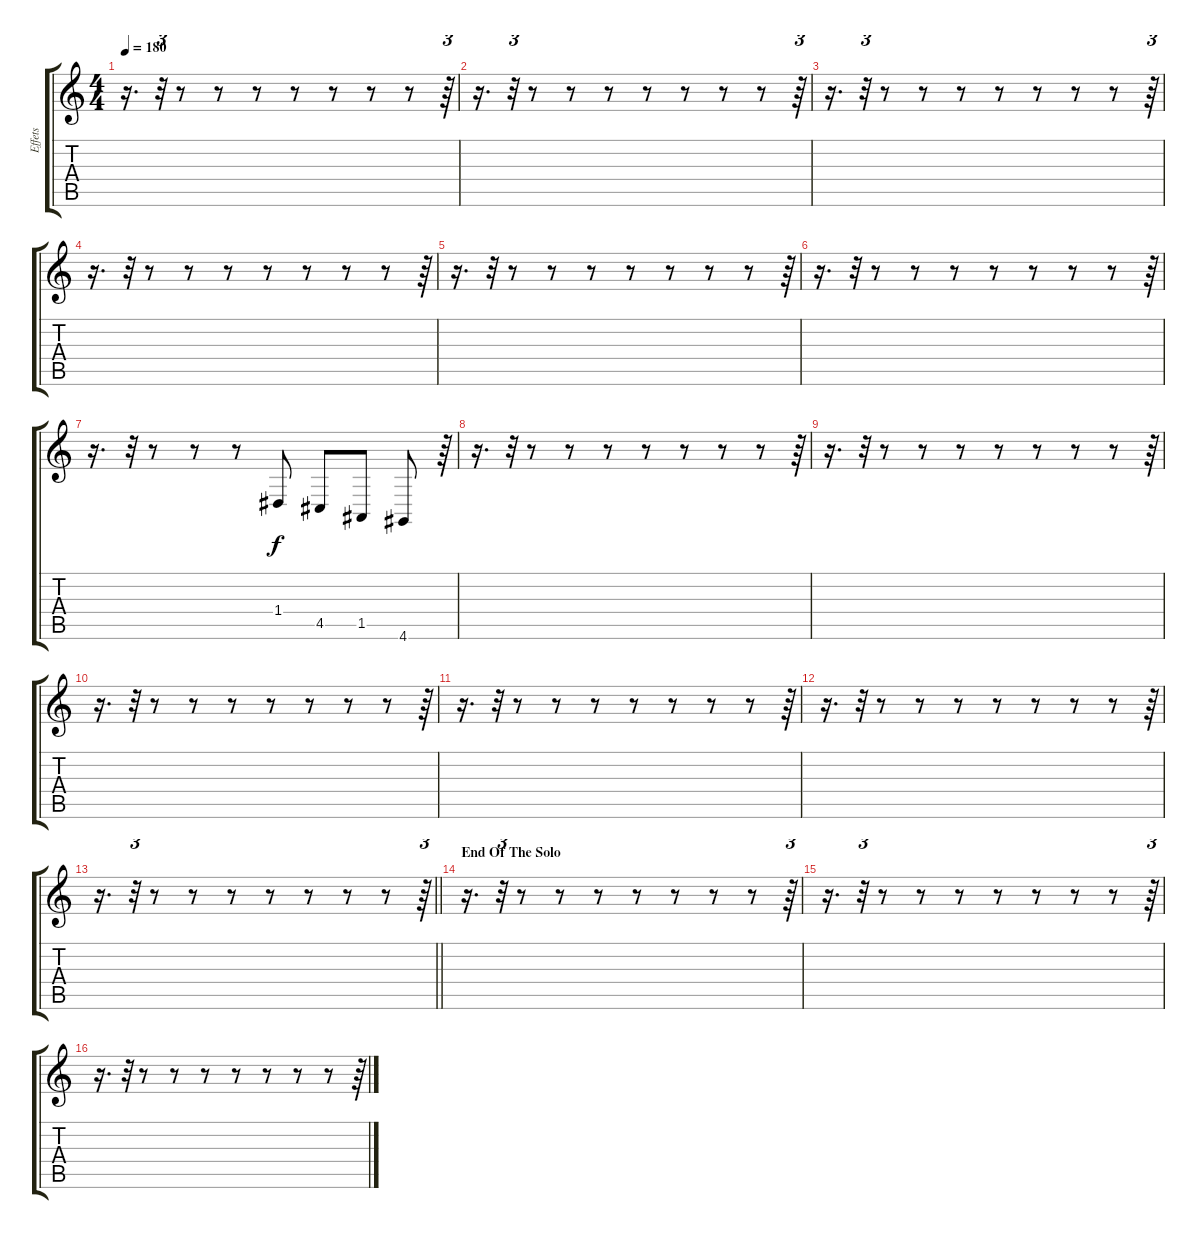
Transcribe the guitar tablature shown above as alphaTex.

\track ("Effets" "Effets") {instrument fx3crystal}
\staff {score tabs}
\tuning (E4 B3 G3 D3 A2 E2) {hide}
\ts (4 4)
\tempo 180
\clef g2
\ks c
r.16{d dy f} r.32{tu (3 2)} r.8 r.8 r.8 r.8 r.8 r.8 r.8 r.64{tu (3 2)} |
r.16{d} r.32{tu (3 2)} r.8 r.8 r.8 r.8 r.8 r.8 r.8 r.64{tu (3 2)} |
r.16{d} r.32{tu (3 2)} r.8 r.8 r.8 r.8 r.8 r.8 r.8 r.64{tu (3 2)} |
r.16{d} r.32{tu (3 2)} r.8 r.8 r.8 r.8 r.8 r.8 r.8 r.64{tu (3 2)} |
r.16{d} r.32{tu (3 2)} r.8 r.8 r.8 r.8 r.8 r.8 r.8 r.64{tu (3 2)} |
r.16{d} r.32{tu (3 2)} r.8 r.8 r.8 r.8 r.8 r.8 r.8 r.64{tu (3 2)} |
r.16{d} r.32{tu (3 2)} r.8 r.8 r.8 1.4.8 4.5.8 1.5.8 4.6.8 r.64{tu (3 2)} |
r.16{d} r.32{tu (3 2)} r.8 r.8 r.8 r.8 r.8 r.8 r.8 r.64{tu (3 2)} |
r.16{d} r.32{tu (3 2)} r.8 r.8 r.8 r.8 r.8 r.8 r.8 r.64{tu (3 2)} |
r.16{d} r.32{tu (3 2)} r.8 r.8 r.8 r.8 r.8 r.8 r.8 r.64{tu (3 2)} |
r.16{d} r.32{tu (3 2)} r.8 r.8 r.8 r.8 r.8 r.8 r.8 r.64{tu (3 2)} |
r.16{d} r.32{tu (3 2)} r.8 r.8 r.8 r.8 r.8 r.8 r.8 r.64{tu (3 2)} |
\barLineRight lightlight
r.16{d} r.32{tu (3 2)} r.8 r.8 r.8 r.8 r.8 r.8 r.8 r.64{tu (3 2)} |
\section ("" "End Of The Solo")
r.16{d} r.32{tu (3 2)} r.8 r.8 r.8 r.8 r.8 r.8 r.8 r.64{tu (3 2)} |
r.16{d} r.32{tu (3 2)} r.8 r.8 r.8 r.8 r.8 r.8 r.8 r.64{tu (3 2)} |
r.16{d} r.32{tu (3 2)} r.8 r.8 r.8 r.8 r.8 r.8 r.8 r.64{tu (3 2)}
